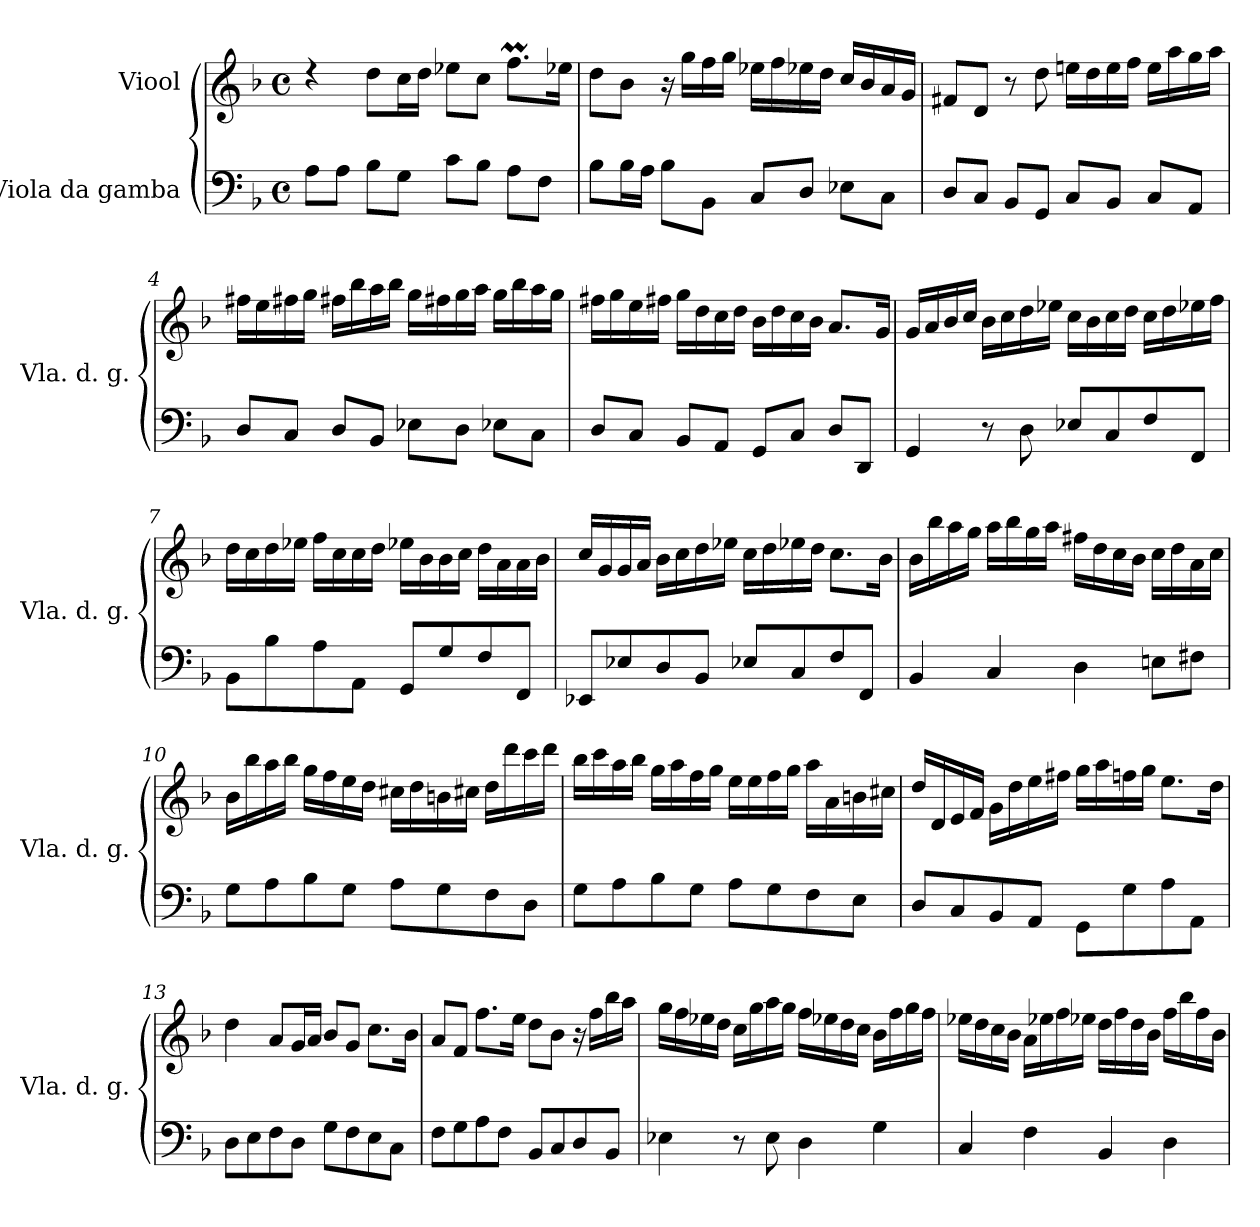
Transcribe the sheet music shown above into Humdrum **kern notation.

**kern	**kern
*part2	*part1
*staff2	*staff1
*I"Viola da gamba	*I"Viool
*I'Vla. d. g.	*
*clefF4	*clefG2
*k[b-]	*k[b-]
*M4/4	*M4/4
*met(c)	*met(c)
*MM40	*MM40
=1	=1
8A\L	4rdd
8A\J	.
8B-\L	8dd\L
8G\J	16cc\L
.	16dd\JJ
8c\L	8ee-X\L
8B-\J	8cc\J
8A\L	8.ffM\L
8F\J	.
.	16ee-X\Jk
=2	=2
8B-\L	8dd\L
16B-\L	8b-\J
16A\JJ	.
8B-\L	16r
.	16gg\LL
8BB-\J	16ff\
.	16gg\JJ
8C/L	16ee-X\LL
.	16ff\
8D/J	16ee-X\
.	16dd\JJ
8E-X\L	16cc/LL
.	16b-/
8C\J	16a/
.	16g/JJ
!!LO:LB:g=z
=3	=3
8D/L	8f#X/L
8C/J	8d/J
8BB-/L	8r
8GG/J	8dd\
8C/L	16een\LL
.	16dd\
8BB-/J	16ee\
.	16ff\JJ
8C/L	16ee\LL
.	16aa\
8AA/J	16gg\
.	16aa\JJ
=4	=4
8D/L	16ff#X\LL
.	16ee\
8C/J	16ff#X\
.	16gg\JJ
8D/L	16ff#X\LL
.	16bb-\
8BB-/J	16aa\
.	16bb-\JJ
8E-X\L	16gg\LL
.	16ff#X\
8D\J	16gg\
.	16aa\JJ
8E-X\L	16gg\LL
.	16bb-\
8C\J	16aa\
.	16gg\JJ
!!LO:LB:g=z
=5	=5
8D/L	16ff#X\LL
.	16gg\
8C/J	16ee\
.	16ff#X\JJ
8BB-/L	16gg\LL
.	16dd\
8AA/J	16cc\
.	16dd\JJ
8GG/L	16b-\LL
.	16dd\
8C/J	16cc\
.	16b-\JJ
8D/L	8.a/L
8DD/J	.
.	16g/Jk
=6	=6
4GG/	16g/LL
.	16a/
.	16b-/
.	16cc/JJ
8r	16b-\LL
.	16cc\
8D\	16dd\
.	16ee-X\JJ
8E-X/L	16cc\LL
.	16b-\
8C/	16cc\
.	16dd\JJ
8F/	16cc\LL
.	16dd\
8FF/J	16ee-X\
.	16ff\JJ
!!LO:LB:g=z
=7	=7
8BB-\L	16dd\LL
.	16cc\
8B-\	16dd\
.	16ee-X\JJ
8A\	16ff\LL
.	16cc\
8AA\J	16cc\
.	16dd\JJ
8GG/L	16ee-X\LL
.	16b-\
8G/	16b-\
.	16cc\JJ
8F/	16dd\LL
.	16a\
8FF/J	16a\
.	16b-\JJ
=8	=8
8EE-X/L	16cc/LL
.	16g/
8E-X/	16g/
.	16a/JJ
8D/	16b-\LL
.	16cc\
8BB-/J	16dd\
.	16ee-X\JJ
8E-X/L	16cc\LL
.	16dd\
8C/	16ee-X\
.	16dd\JJ
8F/	8.cc\L
8FF/J	.
.	16b-\Jk
!!LO:LB:g=z
=9	=9
4BB-/	16b-\LL
.	16bb-\
.	16aa\
.	16gg\JJ
4C/	16aa\LL
.	16bb-\
.	16gg\
.	16aa\JJ
4D\	16ff#X\LL
.	16dd\
.	16cc\
.	16b-\JJ
8En\L	16cc\LL
.	16dd\
8F#X\J	16a\
.	16cc\JJ
=10	=10
8G\L	16b-\LL
.	16bb-\
8A\	16aa\
.	16bb-\JJ
8B-\	16gg\LL
.	16ff\
8G\J	16ee\
.	16dd\JJ
8A\L	16cc#X\LL
.	16dd\
8G\	16bn\
.	16cc#X\JJ
8F\	16dd\LL
.	16ddd\
8D\J	16ccc\
.	16ddd\JJ
!!LO:PB:g=z
=11	=11
8G\L	16bb-\LL
.	16ccc\
8A\	16aa\
.	16bb-\JJ
8B-\	16gg\LL
.	16aa\
8G\J	16ff\
.	16gg\JJ
8A\L	16ee\LL
.	16ee\
8G\	16ff\
.	16gg\JJ
8F\	16aa\LL
.	16a\
8E\J	16bn\
.	16cc#X\JJ
=12	=12
8D/L	16dd/LL
.	16d/
8C/	16e/
.	16f/JJ
8BB-/	16g\LL
.	16dd\
8AA/J	16ee\
.	16ff#X\JJ
8GG\L	16gg\LL
.	16aa\
8G\	16ffn\
.	16gg\JJ
8A\	8.ee\L
8AA\J	.
.	16dd\Jk
!!LO:LB:g=z
=13	=13
8D\L	4dd\
8E\	.
8F\	8a/L
8D\J	16g/L
.	16a/JJ
8G\L	8b-/L
8F\	8g/J
8E\	8.cc\L
8C\J	.
.	16b-\Jk
=14	=14
8F\L	8a/L
8G\	8f/J
8A\	8.ff\L
8F\J	.
.	16ee\Jk
8BB-/L	8dd\L
8C/	8b-\J
8D/	16r
.	16ff\LL
8BB-/J	16bb-\
.	16aa\JJ
=15	=15
4E-X\	16gg\LL
.	16ff\
.	16ee-X\
.	16dd\JJ
8r	16cc\LL
.	16gg\
8E-\	16aa\
.	16gg\JJ
4D\	16ff\LL
.	16ee-X\
.	16dd\
.	16cc\JJ
4G\	16b-\LL
.	16ff\
.	16gg\
.	16ff\JJ
!!LO:LB:g=z
=16	=16
4C/	16ee-X\LL
.	16dd\
.	16cc\
.	16b-\JJ
4F\	16a\LL
.	16ee-X\
.	16ff\
.	16ee-X\JJ
4BB-/	16dd\LL
.	16ff\
.	16dd\
.	16b-\JJ
4D\	16ff\LL
.	16bb-\
.	16ff\
.	16b-\JJ
=	=
*-	*-
